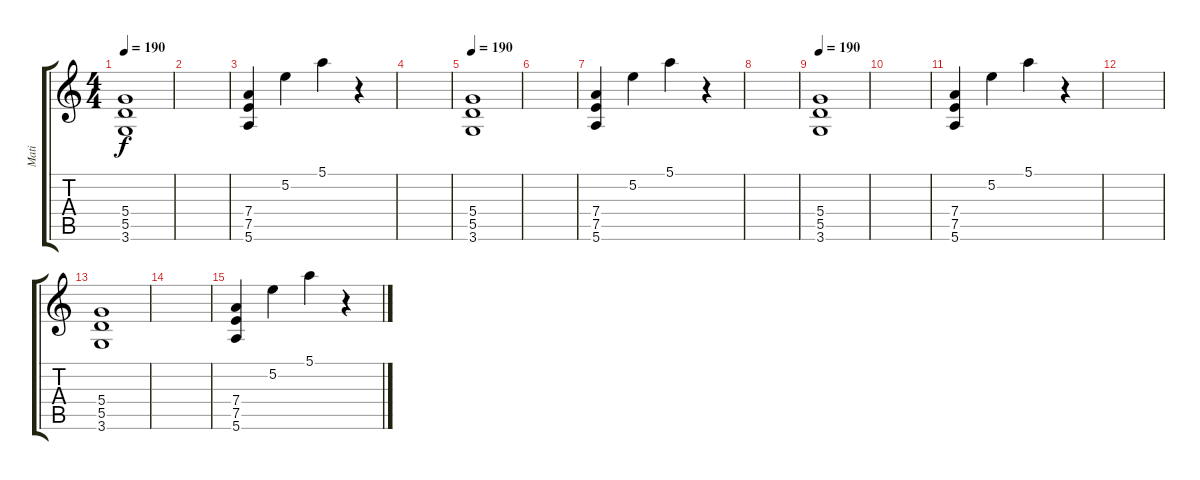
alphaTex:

\track ("Mati" "Mati") {instrument overdrivenguitar}
\staff {score tabs}
\tuning (E4 B3 G3 D3 A2 E2) {hide}
\ts (4 4)
\tempo 190
\clef g2
\ks c
(5.4 5.5 3.6).1{dy f volume 7} |
|
(7.4 7.5 5.6).4 5.2.4 5.1.4 r.4 |
|
\tempo 190
(5.4 5.5 3.6).1 |
|
(7.4 7.5 5.6).4 5.2.4 5.1.4 r.4 |
|
\tempo 190
(5.4 5.5 3.6).1{volume 7} |
|
(7.4 7.5 5.6).4 5.2.4 5.1.4 r.4 |
|
(5.4 5.5 3.6).1 |
|
(7.4 7.5 5.6).4 5.2.4 5.1.4 r.4
